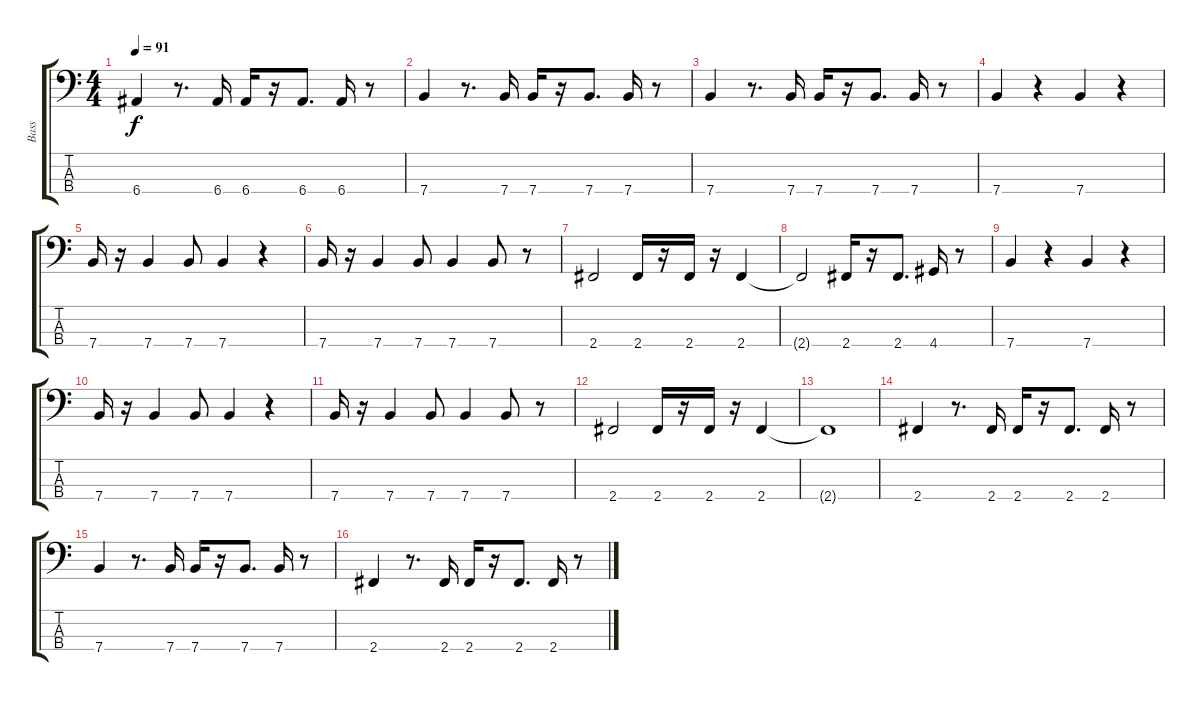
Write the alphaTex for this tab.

\track ("Bass" "Bass") {instrument electricbassfinger}
\staff {score tabs}
\tuning (G2 D2 A1 E1) {hide}
\ts (4 4)
\tempo 91
\clef f4
\ks c
6.4.4{dy f} r.8{d} 6.4.16 6.4.16 r.16 6.4.8{d} 6.4.16 r.8 |
7.4.4 r.8{d} 7.4.16 7.4.16 r.16 7.4.8{d} 7.4.16 r.8 |
7.4.4 r.8{d} 7.4.16 7.4.16 r.16 7.4.8{d} 7.4.16 r.8 |
7.4.4 r.4 7.4.4 r.4 |
7.4.16 r.16 7.4.4 7.4.8 7.4.4 r.4 |
7.4.16 r.16 7.4.4 7.4.8 7.4.4 7.4.8 r.8 |
2.4.2 2.4.16 r.16 2.4.16 r.16 2.4.4 |
2.4{t}.2 2.4.16 r.16 2.4.8{d} 4.4.16 r.8 |
7.4.4 r.4 7.4.4 r.4 |
7.4.16 r.16 7.4.4 7.4.8 7.4.4 r.4 |
7.4.16 r.16 7.4.4 7.4.8 7.4.4 7.4.8 r.8 |
2.4.2 2.4.16 r.16 2.4.16 r.16 2.4.4 |
2.4{t}.1 |
2.4.4 r.8{d} 2.4.16 2.4.16 r.16 2.4.8{d} 2.4.16 r.8 |
7.4.4 r.8{d} 7.4.16 7.4.16 r.16 7.4.8{d} 7.4.16 r.8 |
2.4.4 r.8{d} 2.4.16 2.4.16 r.16 2.4.8{d} 2.4.16 r.8
